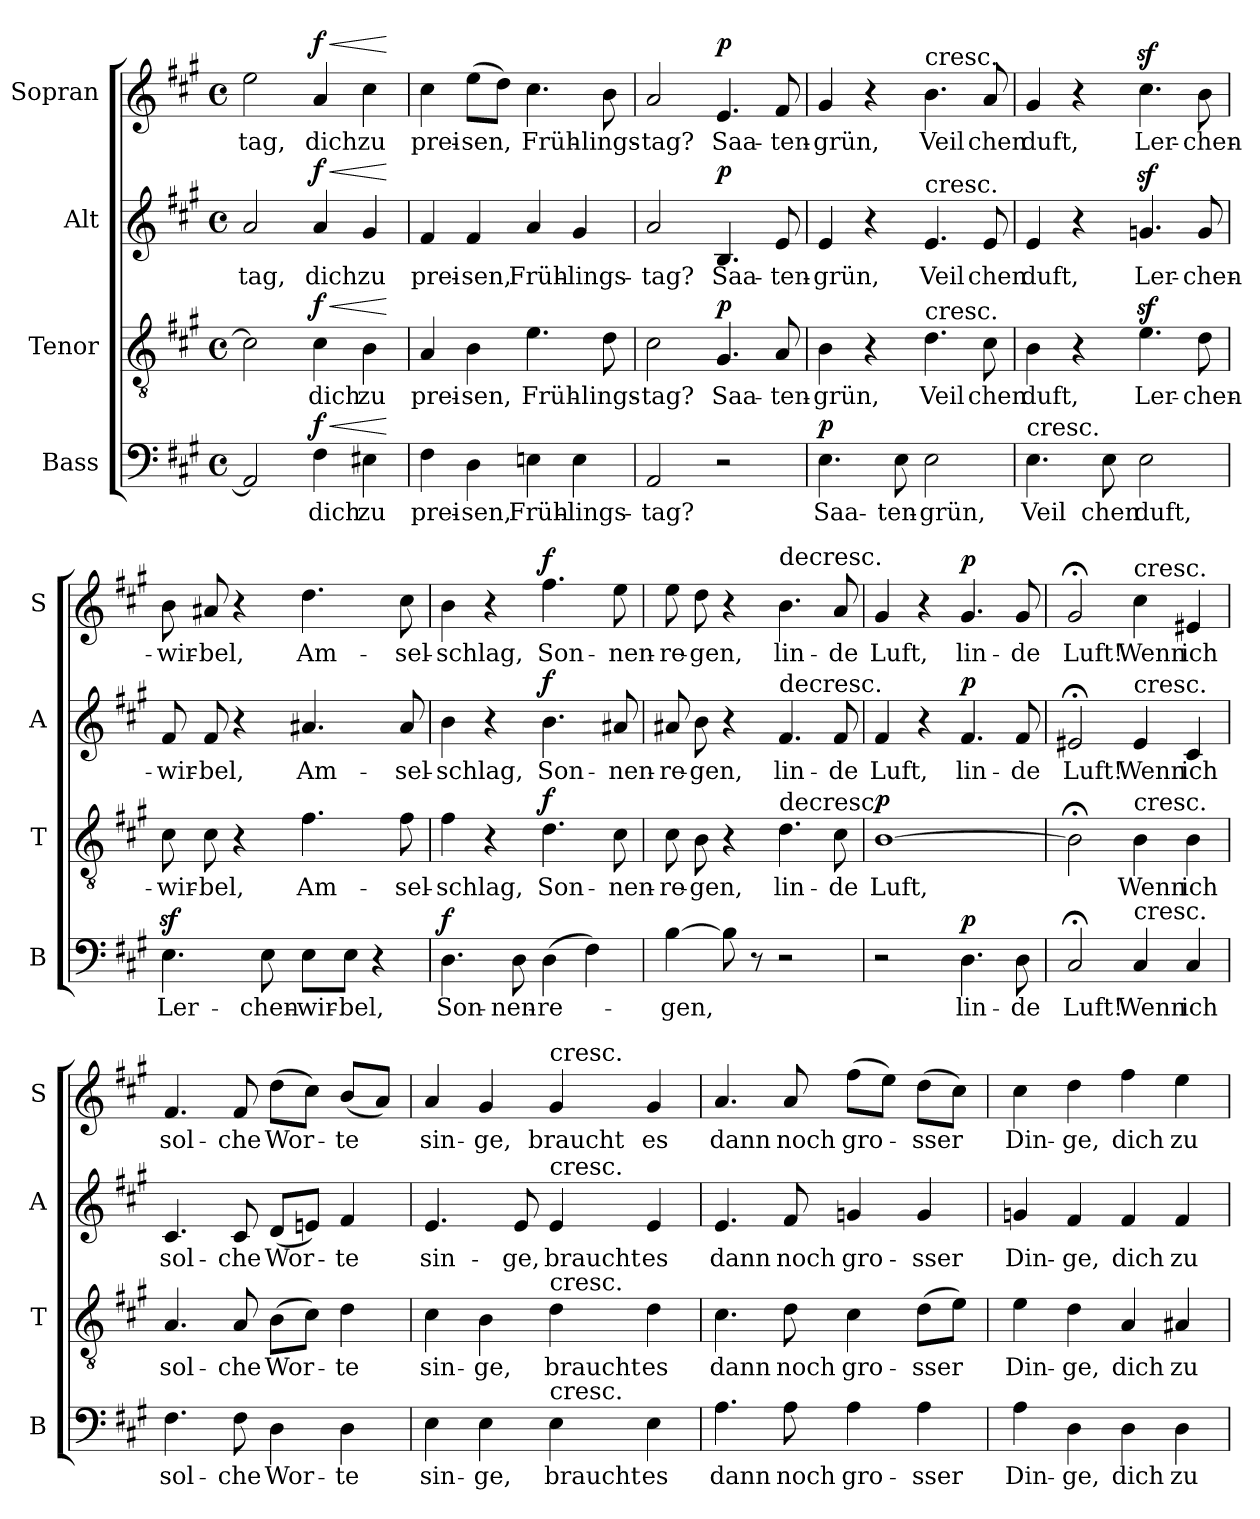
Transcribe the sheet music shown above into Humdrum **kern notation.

**kern	**text	**dynam	**kern	**text	**dynam	**kern	**text	**dynam	**kern	**text	**dynam
*part4	*part4	*part4	*part3	*part3	*part3	*part2	*part2	*part2	*part1	*part1	*part1
*staff4	*staff4	*staff4	*staff3	*staff3	*staff3	*staff2	*staff2	*staff2	*staff1	*staff1	*staff1
*I"Bass	*	*	*I"Tenor	*	*	*I"Alt	*	*	*I"Sopran	*	*
*I'B	*	*	*I'T	*	*	*I'A	*	*	*I'S	*	*
*clefF4	*	*	*clefGv2	*	*	*clefG2	*	*	*clefG2	*	*
*k[f#c#g#]	*	*	*k[f#c#g#]	*	*	*k[f#c#g#]	*	*	*k[f#c#g#]	*	*
*M4/4	*	*	*M4/4	*	*	*M4/4	*	*	*M4/4	*	*
*met(c)	*	*	*met(c)	*	*	*met(c)	*	*	*met(c)	*	*
=	=	=	=	=	=	=	=	=	=	=	=
2AA]	.	.	2c#]	.	.	2a	-tag,	.	2ee	-tag,	.
!	!	!LO:HP:a	!	!	!LO:HP:a	!	!	!LO:HP:a	!	!	!LO:HP:a
!	!	!LO:DY:n=1:a	!	!	!LO:DY:n=1:a	!	!	!LO:DY:n=1:a	!	!	!LO:DY:n=1:a
4F#	dich	< f	4c#	dich	< f	4a	dich	< f	4a	dich	< f
4E#X	zu	.	4B	zu	.	4g#	zu	.	4cc#	zu	.
.	.	[	.	.	[	.	.	[	.	.	[
=	=	=	=	=	=	=	=	=	=	=	=
4F#	prei-	.	4A	prei-	.	4f#	prei-	.	4cc#	prei-	.
4D	-sen,	.	4B	-sen,	.	4f#	-sen,	.	(8eeL	-sen,	.
.	.	.	.	.	.	.	.	.	8ddJ)	.	.
4En	Früh-	.	4.e	Früh-	.	4a	Früh-	.	4.cc#	Früh-	.
4E	-lings-	.	.	.	.	4g#	-lings-	.	.	.	.
.	.	.	8d	-lings-	.	.	.	.	8b	-lings-	.
=	=	=	=	=	=	=	=	=	=	=	=
2AA	-tag?	.	2c#	-tag?	.	2a	-tag?	.	2a	-tag?	.
!	!	!	!	!	!LO:DY:a	!	!	!LO:DY:a	!	!	!LO:DY:a
2r	.	.	4.G#	Saa-	p	4.B	Saa-	p	4.e	Saa-	p
.	.	.	8A	-ten-	.	8e	-ten-	.	8f#	-ten-	.
=	=	=	=	=	=	=	=	=	=	=	=
!	!	!LO:DY:a	!	!	!	!	!	!	!	!	!
4.E	Saa-	p	4B	-grün,	.	4e	-grün,	.	4g#	-grün,	.
.	.	.	4r	.	.	4r	.	.	4r	.	.
8E	-ten-	.	.	.	.	.	.	.	.	.	.
!	!	!	!	!	!	!	!	!	!LO:TX:a:t=cresc.	!	!
!	!	!	!	!	!	!LO:TX:a:t=cresc.	!	!	!	!	!
!	!	!	!LO:TX:a:t=cresc.	!	!	!	!	!	!	!	!
2E	-grün,	.	4.d	Veil	.	4.e	Veil	.	4.b	Veil	.
.	.	.	8c#	chen	.	8e	chen	.	8a	chen	.
=	=	=	=	=	=	=	=	=	=	=	=
!LO:TX:a:t=cresc.	!	!	!	!	!	!	!	!	!	!	!
4.E	Veil	.	4B	duft,	.	4e	duft,	.	4g#	duft,	.
.	.	.	4r	.	.	4r	.	.	4r	.	.
8E	chen	.	.	.	.	.	.	.	.	.	.
2E	duft,	.	4.ez>	Ler-	.	4.gnz>	Ler-	.	4.cc#z>	Ler-	.
.	.	.	8d	-chen-	.	8g	-chen-	.	8b	-chen-	.
=	=	=	=	=	=	=	=	=	=	=	=
4.Ez>	Ler-	.	8c#	-wir-	.	8f#	-wir-	.	8b	-wir-	.
.	.	.	8c#	-bel,	.	8f#	-bel,	.	8a#X	-bel,	.
.	.	.	4r	.	.	4r	.	.	4r	.	.
8E	-chen-	.	.	.	.	.	.	.	.	.	.
8E\L	-wir-	.	4.f#	Am-	.	4.a#X	Am-	.	4.dd	Am-	.
8E\J	-bel,	.	.	.	.	.	.	.	.	.	.
4r	.	.	.	.	.	.	.	.	.	.	.
.	.	.	8f#	-sel-	.	8a#	-sel-	.	8cc#	-sel-	.
=	=	=	=	=	=	=	=	=	=	=	=
!	!	!LO:DY:a	!	!	!	!	!	!	!	!	!
4.D	Son-	f	4f#	-schlag,	.	4b	-schlag,	.	4b	-schlag,	.
.	.	.	4r	.	.	4r	.	.	4r	.	.
8D	-nen-	.	.	.	.	.	.	.	.	.	.
!	!	!	!	!	!LO:DY:a	!	!	!LO:DY:a	!	!	!LO:DY:a
(4D	-re-	.	4.d	Son-	f	4.b	Son-	f	4.ff#	Son-	f
4F#)	.	.	.	.	.	.	.	.	.	.	.
.	.	.	8c#	-nen-	.	8a#X	-nen-	.	8ee	-nen-	.
=	=	=	=	=	=	=	=	=	=	=	=
[4B	-gen,	.	8c#	-re-	.	8a#X	-re-	.	8ee	-re-	.
.	.	.	8B	-gen,	.	8b	-gen,	.	8dd	-gen,	.
8B]	.	.	4r	.	.	4r	.	.	4r	.	.
8r	.	.	.	.	.	.	.	.	.	.	.
!	!	!	!	!	!	!	!	!	!LO:TX:a:t=decresc.	!	!
!	!	!	!	!	!	!LO:TX:a:t=decresc.	!	!	!	!	!
!	!	!	!LO:TX:a:t=decresc.	!	!	!	!	!	!	!	!
2r	.	.	4.d	lin-	.	4.f#	lin-	.	4.b	lin-	.
.	.	.	8c#	-de	.	8f#	-de	.	8a	-de	.
=	=	=	=	=	=	=	=	=	=	=	=
!	!	!	!	!	!LO:DY:a	!	!	!	!	!	!
2r	.	.	[1B	Luft,	p	4f#	Luft,	.	4g#	Luft,	.
.	.	.	.	.	.	4r	.	.	4r	.	.
!	!	!LO:DY:a	!	!	!	!	!	!LO:DY:a	!	!	!LO:DY:a
4.D	lin-	p	.	.	.	4.f#	lin-	p	4.g#	lin-	p
8D	-de	.	.	.	.	8f#	-de	.	8g#	-de	.
=	=	=	=	=	=	=	=	=	=	=	=
2C#;<	Luft!	.	2B;<]	.	.	2e#X;<	Luft!	.	2g#;<	Luft!	.
!	!	!	!	!	!	!	!	!	!LO:TX:a:t=cresc.	!	!
!	!	!	!	!	!	!LO:TX:a:t=cresc.	!	!	!	!	!
!	!	!	!LO:TX:a:t=cresc.	!	!	!	!	!	!	!	!
!LO:TX:a:t=cresc.	!	!	!	!	!	!	!	!	!	!	!
4C#	Wenn	.	4B	Wenn	.	4e#	Wenn	.	4cc#	Wenn	.
4C#	ich	.	4B	ich	.	4c#	ich	.	4e#X	ich	.
=	=	=	=	=	=	=	=	=	=	=	=
4.F#	sol-	.	4.A	sol-	.	4.c#	sol-	.	4.f#	sol-	.
8F#	-che	.	8A	-che	.	8c#	-che	.	8f#	-che	.
4D	Wor-	.	(8BL	Wor-	.	(8dL	Wor-	.	(8ddL	Wor-	.
.	.	.	8c#J)	.	.	8enJ)	.	.	8cc#J)	.	.
4D	-te	.	4d	-te	.	4f#	-te	.	(8bL	-te	.
.	.	.	.	.	.	.	.	.	8aJ)	.	.
=	=	=	=	=	=	=	=	=	=	=	=
4E	sin-	.	4c#	sin-	.	4.e	sin-	.	4a	sin-	.
4E	-ge,	.	4B	-ge,	.	.	.	.	4g#	-ge,	.
.	.	.	.	.	.	8e	-ge,	.	.	.	.
!	!	!	!	!	!	!	!	!	!LO:TX:a:t=cresc.	!	!
!	!	!	!	!	!	!LO:TX:a:t=cresc.	!	!	!	!	!
!	!	!	!LO:TX:a:t=cresc.	!	!	!	!	!	!	!	!
!LO:TX:a:t=cresc.	!	!	!	!	!	!	!	!	!	!	!
4E	braucht	.	4d	braucht	.	4e	braucht	.	4g#	braucht	.
4E	es	.	4d	es	.	4e	es	.	4g#	es	.
=	=	=	=	=	=	=	=	=	=	=	=
4.A	dann	.	4.c#	dann	.	4.e	dann	.	4.a	dann	.
8A	noch	.	8d	noch	.	8f#	noch	.	8a	noch	.
4A	gro-	.	4c#	gro-	.	4gn	gro-	.	(8ff#L	gro-	.
.	.	.	.	.	.	.	.	.	8eeJ)	.	.
4A	-sser	.	(8dL	-sser	.	4g	-sser	.	(8ddL	-sser	.
.	.	.	8eJ)	.	.	.	.	.	8cc#J)	.	.
=	=	=	=	=	=	=	=	=	=	=	=
4A	Din-	.	4e	Din-	.	4gn	Din-	.	4cc#	Din-	.
4D	-ge,	.	4d	-ge,	.	4f#	-ge,	.	4dd	-ge,	.
4D	dich	.	4A	dich	.	4f#	dich	.	4ff#	dich	.
4D	zu	.	4A#X	zu	.	4f#	zu	.	4ee	zu	.
=	=	=	=	=	=	=	=	=	=	=	=
*-	*-	*-	*-	*-	*-	*-	*-	*-	*-	*-	*-
